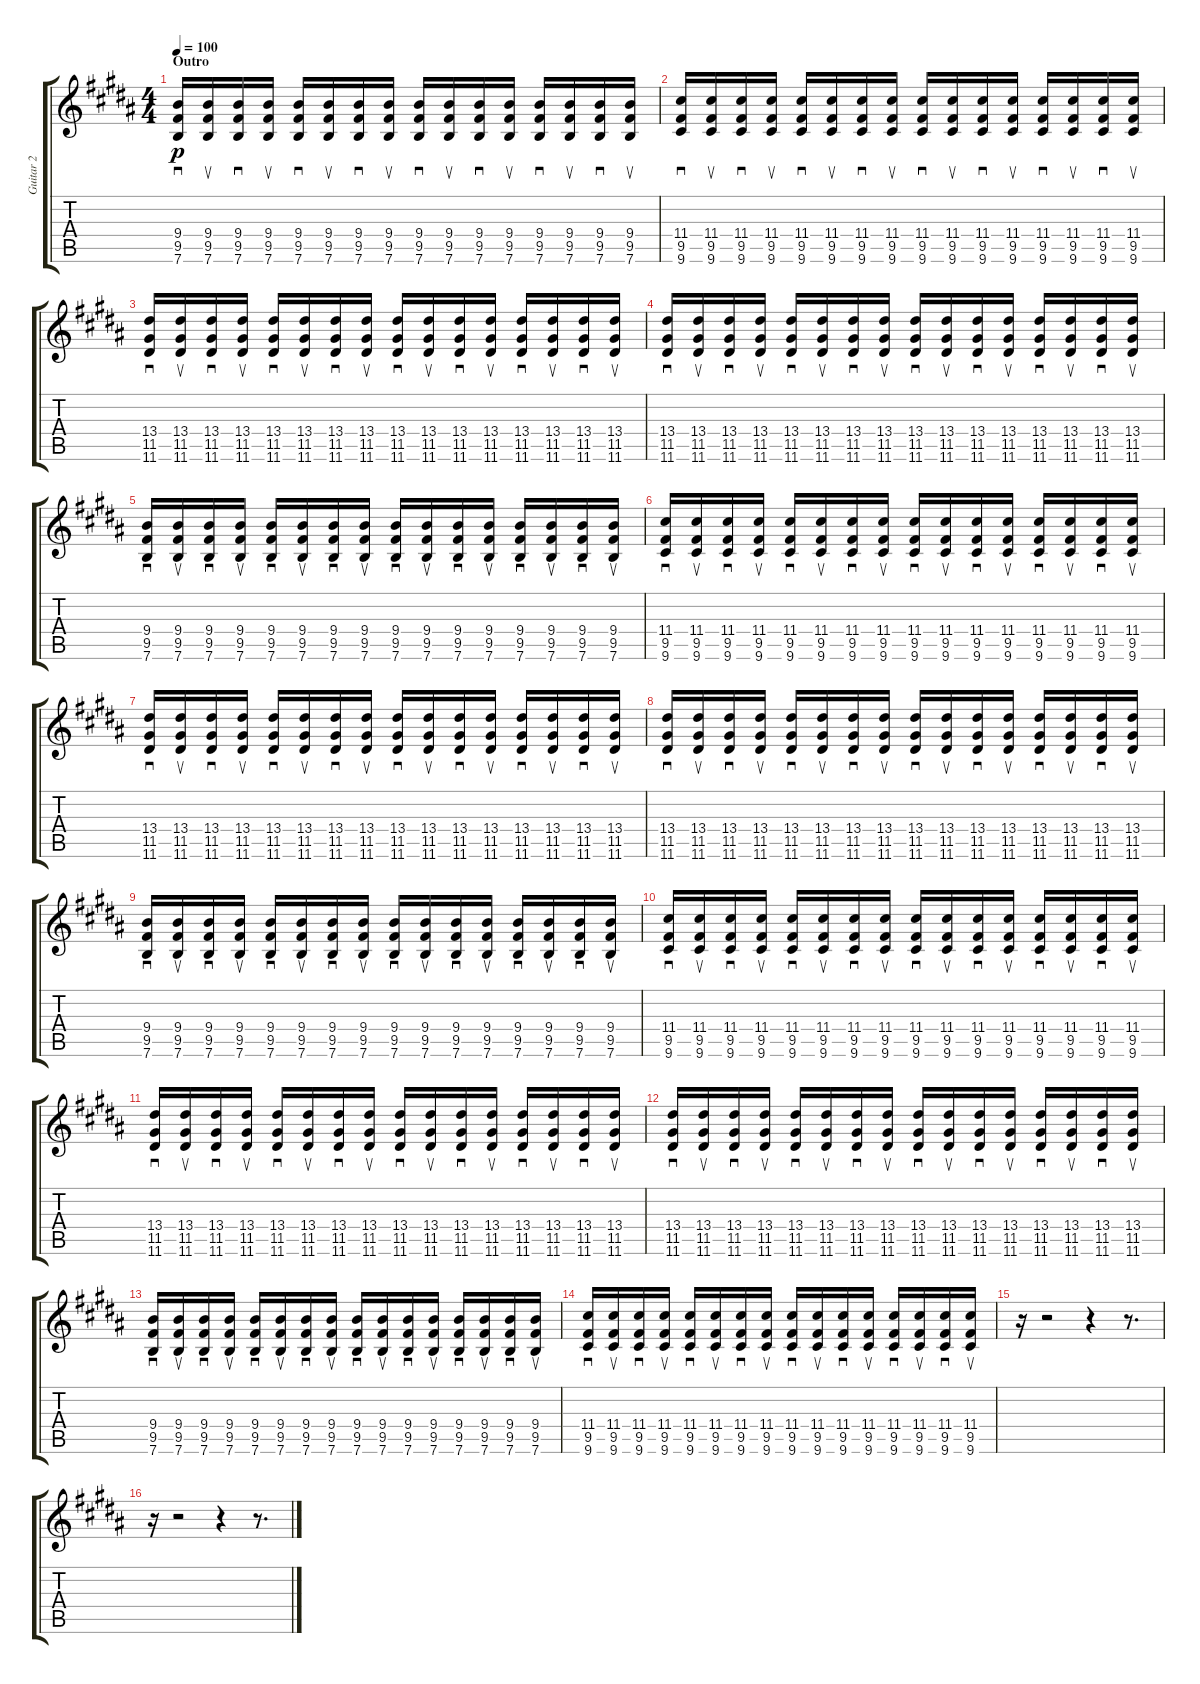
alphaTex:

\track ("Guitar 2" "Guitar 2") {instrument distortionguitar}
\staff {score tabs}
\tuning (E4 B3 G3 D3 A2 E2) {hide}
\ts (4 4)
\section ("" "Outro")
\tempo 100
\clef g2
\ks b
(9.4 9.5 7.6).16{sd dy p} (9.4 9.5 7.6).16{su} (9.4 9.5 7.6).16{sd} (9.4 9.5 7.6).16{su} (9.4 9.5 7.6).16{sd} (9.4 9.5 7.6).16{su} (9.4 9.5 7.6).16{sd} (9.4 9.5 7.6).16{su} (9.4 9.5 7.6).16{sd} (9.4 9.5 7.6).16{su} (9.4 9.5 7.6).16{sd} (9.4 9.5 7.6).16{su} (9.4 9.5 7.6).16{sd} (9.4 9.5 7.6).16{su} (9.4 9.5 7.6).16{sd} (9.4 9.5 7.6).16{su} |
(11.4 9.5 9.6).16{sd} (11.4 9.5 9.6).16{su} (11.4 9.5 9.6).16{sd} (11.4 9.5 9.6).16{su} (11.4 9.5 9.6).16{sd} (11.4 9.5 9.6).16{su} (11.4 9.5 9.6).16{sd} (11.4 9.5 9.6).16{su} (11.4 9.5 9.6).16{sd} (11.4 9.5 9.6).16{su} (11.4 9.5 9.6).16{sd} (11.4 9.5 9.6).16{su} (11.4 9.5 9.6).16{sd} (11.4 9.5 9.6).16{su} (11.4 9.5 9.6).16{sd} (11.4 9.5 9.6).16{su} |
(13.4 11.5 11.6).16{sd} (13.4 11.5 11.6).16{su} (13.4 11.5 11.6).16{sd} (13.4 11.5 11.6).16{su} (13.4 11.5 11.6).16{sd} (13.4 11.5 11.6).16{su} (13.4 11.5 11.6).16{sd} (13.4 11.5 11.6).16{su} (13.4 11.5 11.6).16{sd} (13.4 11.5 11.6).16{su} (13.4 11.5 11.6).16{sd} (13.4 11.5 11.6).16{su} (13.4 11.5 11.6).16{sd} (13.4 11.5 11.6).16{su} (13.4 11.5 11.6).16{sd} (13.4 11.5 11.6).16{su} |
(13.4 11.5 11.6).16{sd} (13.4 11.5 11.6).16{su} (13.4 11.5 11.6).16{sd} (13.4 11.5 11.6).16{su} (13.4 11.5 11.6).16{sd} (13.4 11.5 11.6).16{su} (13.4 11.5 11.6).16{sd} (13.4 11.5 11.6).16{su} (13.4 11.5 11.6).16{sd} (13.4 11.5 11.6).16{su} (13.4 11.5 11.6).16{sd} (13.4 11.5 11.6).16{su} (13.4 11.5 11.6).16{sd} (13.4 11.5 11.6).16{su} (13.4 11.5 11.6).16{sd} (13.4 11.5 11.6).16{su} |
(9.4 9.5 7.6).16{sd} (9.4 9.5 7.6).16{su} (9.4 9.5 7.6).16{sd} (9.4 9.5 7.6).16{su} (9.4 9.5 7.6).16{sd} (9.4 9.5 7.6).16{su} (9.4 9.5 7.6).16{sd} (9.4 9.5 7.6).16{su} (9.4 9.5 7.6).16{sd} (9.4 9.5 7.6).16{su} (9.4 9.5 7.6).16{sd} (9.4 9.5 7.6).16{su} (9.4 9.5 7.6).16{sd} (9.4 9.5 7.6).16{su} (9.4 9.5 7.6).16{sd} (9.4 9.5 7.6).16{su} |
(11.4 9.5 9.6).16{sd} (11.4 9.5 9.6).16{su} (11.4 9.5 9.6).16{sd} (11.4 9.5 9.6).16{su} (11.4 9.5 9.6).16{sd} (11.4 9.5 9.6).16{su} (11.4 9.5 9.6).16{sd} (11.4 9.5 9.6).16{su} (11.4 9.5 9.6).16{sd} (11.4 9.5 9.6).16{su} (11.4 9.5 9.6).16{sd} (11.4 9.5 9.6).16{su} (11.4 9.5 9.6).16{sd} (11.4 9.5 9.6).16{su} (11.4 9.5 9.6).16{sd} (11.4 9.5 9.6).16{su} |
(13.4 11.5 11.6).16{sd} (13.4 11.5 11.6).16{su} (13.4 11.5 11.6).16{sd} (13.4 11.5 11.6).16{su} (13.4 11.5 11.6).16{sd} (13.4 11.5 11.6).16{su} (13.4 11.5 11.6).16{sd} (13.4 11.5 11.6).16{su} (13.4 11.5 11.6).16{sd} (13.4 11.5 11.6).16{su} (13.4 11.5 11.6).16{sd} (13.4 11.5 11.6).16{su} (13.4 11.5 11.6).16{sd} (13.4 11.5 11.6).16{su} (13.4 11.5 11.6).16{sd} (13.4 11.5 11.6).16{su} |
(13.4 11.5 11.6).16{sd} (13.4 11.5 11.6).16{su} (13.4 11.5 11.6).16{sd} (13.4 11.5 11.6).16{su} (13.4 11.5 11.6).16{sd} (13.4 11.5 11.6).16{su} (13.4 11.5 11.6).16{sd} (13.4 11.5 11.6).16{su} (13.4 11.5 11.6).16{sd} (13.4 11.5 11.6).16{su} (13.4 11.5 11.6).16{sd} (13.4 11.5 11.6).16{su} (13.4 11.5 11.6).16{sd} (13.4 11.5 11.6).16{su} (13.4 11.5 11.6).16{sd} (13.4 11.5 11.6).16{su} |
(9.4 9.5 7.6).16{sd} (9.4 9.5 7.6).16{su} (9.4 9.5 7.6).16{sd} (9.4 9.5 7.6).16{su} (9.4 9.5 7.6).16{sd} (9.4 9.5 7.6).16{su} (9.4 9.5 7.6).16{sd} (9.4 9.5 7.6).16{su} (9.4 9.5 7.6).16{sd} (9.4 9.5 7.6).16{su} (9.4 9.5 7.6).16{sd} (9.4 9.5 7.6).16{su} (9.4 9.5 7.6).16{sd} (9.4 9.5 7.6).16{su} (9.4 9.5 7.6).16{sd} (9.4 9.5 7.6).16{su} |
(11.4 9.5 9.6).16{sd} (11.4 9.5 9.6).16{su} (11.4 9.5 9.6).16{sd} (11.4 9.5 9.6).16{su} (11.4 9.5 9.6).16{sd} (11.4 9.5 9.6).16{su} (11.4 9.5 9.6).16{sd} (11.4 9.5 9.6).16{su} (11.4 9.5 9.6).16{sd} (11.4 9.5 9.6).16{su} (11.4 9.5 9.6).16{sd} (11.4 9.5 9.6).16{su} (11.4 9.5 9.6).16{sd} (11.4 9.5 9.6).16{su} (11.4 9.5 9.6).16{sd} (11.4 9.5 9.6).16{su} |
(13.4 11.5 11.6).16{sd} (13.4 11.5 11.6).16{su} (13.4 11.5 11.6).16{sd} (13.4 11.5 11.6).16{su} (13.4 11.5 11.6).16{sd} (13.4 11.5 11.6).16{su} (13.4 11.5 11.6).16{sd} (13.4 11.5 11.6).16{su} (13.4 11.5 11.6).16{sd} (13.4 11.5 11.6).16{su} (13.4 11.5 11.6).16{sd} (13.4 11.5 11.6).16{su} (13.4 11.5 11.6).16{sd} (13.4 11.5 11.6).16{su} (13.4 11.5 11.6).16{sd} (13.4 11.5 11.6).16{su} |
(13.4 11.5 11.6).16{sd} (13.4 11.5 11.6).16{su} (13.4 11.5 11.6).16{sd} (13.4 11.5 11.6).16{su} (13.4 11.5 11.6).16{sd} (13.4 11.5 11.6).16{su} (13.4 11.5 11.6).16{sd} (13.4 11.5 11.6).16{su} (13.4 11.5 11.6).16{sd} (13.4 11.5 11.6).16{su} (13.4 11.5 11.6).16{sd} (13.4 11.5 11.6).16{su} (13.4 11.5 11.6).16{sd} (13.4 11.5 11.6).16{su} (13.4 11.5 11.6).16{sd} (13.4 11.5 11.6).16{su} |
(9.4 9.5 7.6).16{sd} (9.4 9.5 7.6).16{su} (9.4 9.5 7.6).16{sd} (9.4 9.5 7.6).16{su} (9.4 9.5 7.6).16{sd} (9.4 9.5 7.6).16{su} (9.4 9.5 7.6).16{sd} (9.4 9.5 7.6).16{su} (9.4 9.5 7.6).16{sd} (9.4 9.5 7.6).16{su} (9.4 9.5 7.6).16{sd} (9.4 9.5 7.6).16{su} (9.4 9.5 7.6).16{sd} (9.4 9.5 7.6).16{su} (9.4 9.5 7.6).16{sd} (9.4 9.5 7.6).16{su} |
(11.4 9.5 9.6).16{sd} (11.4 9.5 9.6).16{su} (11.4 9.5 9.6).16{sd} (11.4 9.5 9.6).16{su} (11.4 9.5 9.6).16{sd} (11.4 9.5 9.6).16{su} (11.4 9.5 9.6).16{sd} (11.4 9.5 9.6).16{su} (11.4 9.5 9.6).16{sd} (11.4 9.5 9.6).16{su} (11.4 9.5 9.6).16{sd} (11.4 9.5 9.6).16{su} (11.4 9.5 9.6).16{sd} (11.4 9.5 9.6).16{su} (11.4 9.5 9.6).16{sd} (11.4 9.5 9.6).16{su} |
r.16 r.2 r.4 r.8{d} |
r.16 r.2 r.4 r.8{d}
